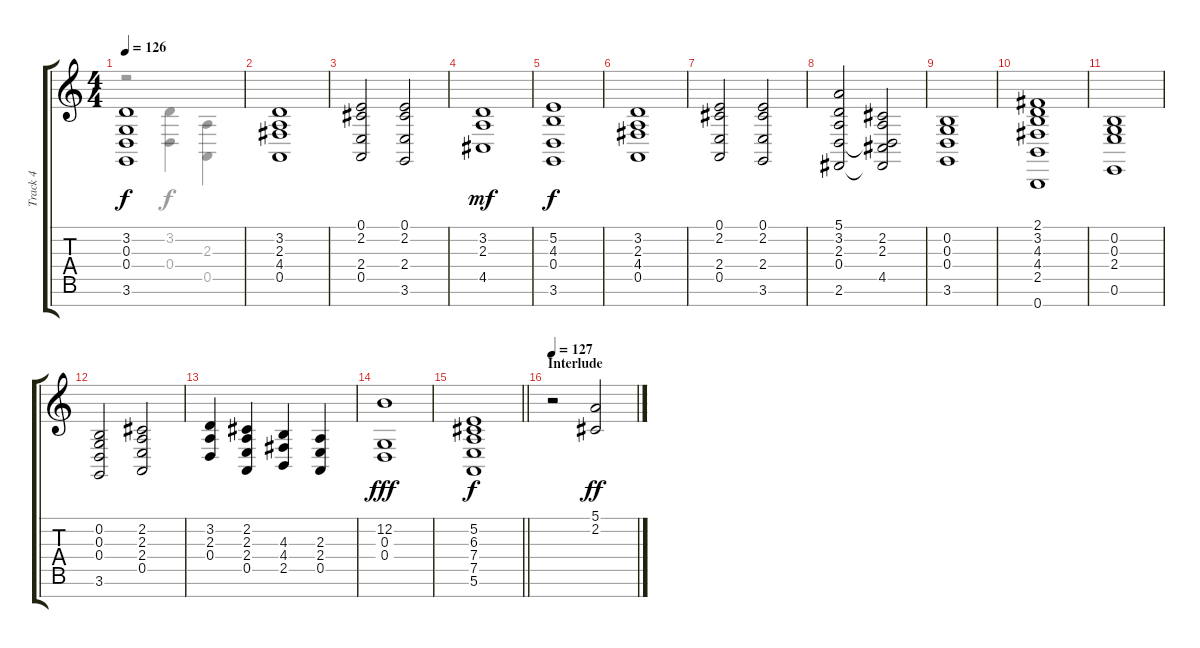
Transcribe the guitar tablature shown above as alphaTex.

\track ("Track 4" "Track 4") {instrument frenchhorn}
\staff {score tabs}
\tuning (E4 B3 G3 D3 A2 E2 B1) {hide}
\voice
\ts (4 4)
\tempo 126
\clef g2
\ks c
(3.2 0.3 0.4 3.6).1{dy f} |
(3.2 2.3 4.4 0.5).1 |
(0.1 2.2 2.4 0.5).2 (0.1 2.2 2.4 3.6).2 |
(3.2 2.3 4.5).1{dy mf} |
(5.2 4.3 0.4 3.6).1{dy f} |
(3.2 2.3 4.4 0.5).1 |
(0.1 2.2 2.4 0.5).2 (0.1 2.2 2.4 3.6).2 |
(5.1 3.2 2.3 0.4 2.6).2 (2.2 2.3 0.4{t} 4.5 2.6{t}).2 |
(0.2 0.3 0.4 3.6).1 |
(2.1 3.2 4.3 4.4 2.5 0.7).1 |
(0.2 0.3 2.4 0.6).1 |
(0.2 0.3 0.4 3.6).2 (2.2 2.3 2.4 0.5).2 |
(3.2 2.3 0.4).4 (2.2 2.3 2.4 0.5).4 (4.3 4.4 2.5).4 (2.3 2.4 0.5).4 |
(12.2 0.3 0.4).1{dy fff balance 0} |
\barLineRight lightlight
(5.2 6.3 7.4 7.5 5.6).1{dy f} |
\section ("" "Interlude")
\tempo 127
r.2{volume 7 balance 11 instrument frenchhorn} (5.1 2.2).2{dy ff}
\voice
\clef g2
\ottava regular
\simile none
\ks c
r.2{dy f} (3.2 0.4).4 (2.3 0.5).4 |
|
|
|
|
|
|
|
|
|
|
|
|
|
\barLineRight lightlight
|
